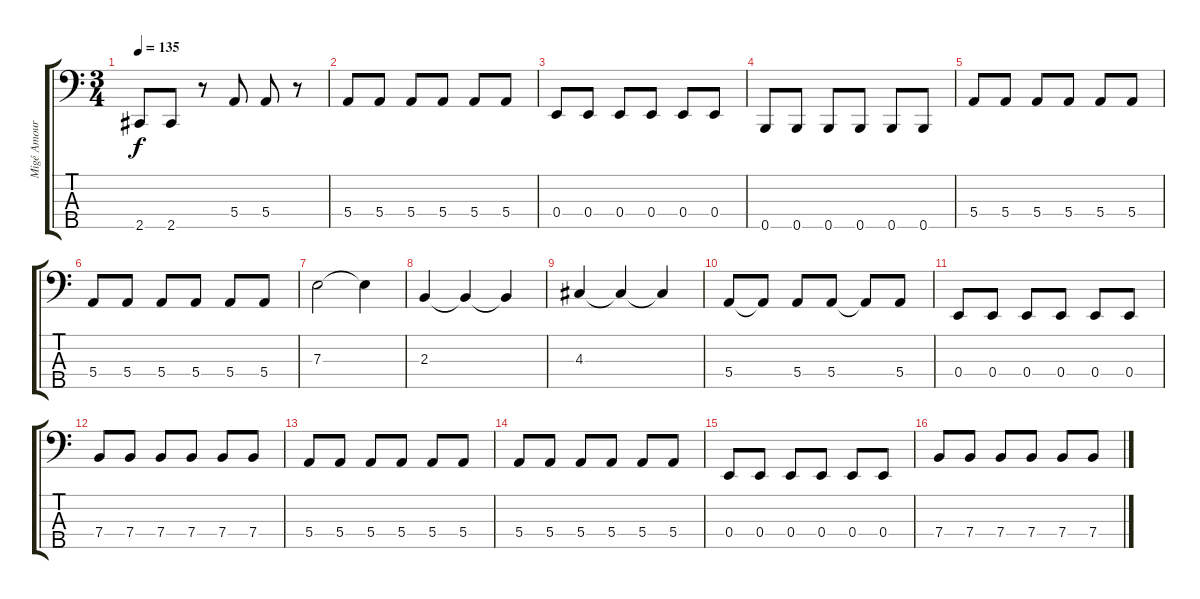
\track ("Migé Amour" "Migé Amour") {instrument electricbassfinger}
\staff {score tabs}
\tuning (G2 D2 A1 E1 B0) {hide}
\ts (3 4)
\tempo 135
\clef f4
\ks c
2.5.8{dy f} 2.5.8 r.8 5.4.8 5.4.8 r.8 |
5.4.8 5.4.8 5.4.8 5.4.8 5.4.8 5.4.8 |
0.4.8 0.4.8 0.4.8 0.4.8 0.4.8 0.4.8 |
0.5.8 0.5.8 0.5.8 0.5.8 0.5.8 0.5.8 |
5.4.8 5.4.8 5.4.8 5.4.8 5.4.8 5.4.8 |
5.4.8 5.4.8 5.4.8 5.4.8 5.4.8 5.4.8 |
7.3.2 7.3{t}.4 |
2.3.4 2.3{t}.4 2.3{t}.4 |
4.3.4 4.3{t}.4 4.3{t}.4 |
5.4.8 5.4{t}.8 5.4.8 5.4.8 5.4{t}.8 5.4.8 |
0.4.8 0.4.8 0.4.8 0.4.8 0.4.8 0.4.8 |
7.4.8 7.4.8 7.4.8 7.4.8 7.4.8 7.4.8 |
5.4.8 5.4.8 5.4.8 5.4.8 5.4.8 5.4.8 |
5.4.8 5.4.8 5.4.8 5.4.8 5.4.8 5.4.8 |
0.4.8 0.4.8 0.4.8 0.4.8 0.4.8 0.4.8 |
7.4.8 7.4.8 7.4.8 7.4.8 7.4.8 7.4.8
